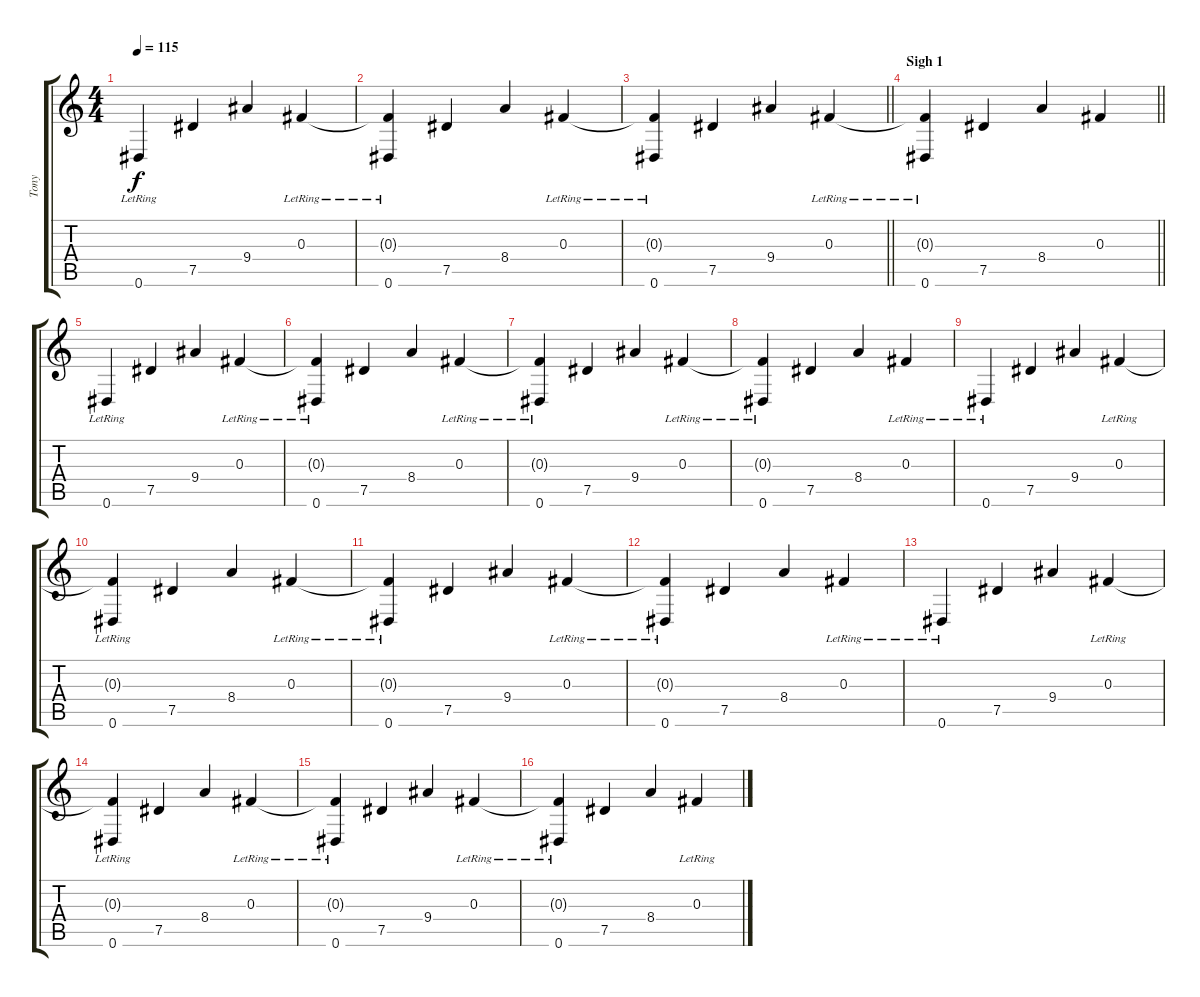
\track ("Tony" "Tony") {instrument distortionguitar}
\staff {score tabs}
\tuning (Eb4 Bb3 Gb3 Db3 Ab2 Eb2) {hide}
\ts (4 4)
\tempo 115
\clef g2
\ks c
0.6{lr}.4{dy f} 7.5.4 9.4.4 0.3{lr}.4 |
(0.3{lr t} 0.6).4 7.5.4 8.4.4 0.3{lr}.4 |
\barLineRight lightlight
(0.3{lr t} 0.6).4 7.5.4 9.4.4 0.3{lr}.4 |
\section ("" "Sigh 1")
\barLineRight lightlight
(0.3{lr t} 0.6).4 7.5.4 8.4.4 0.3.4 |
0.6{lr}.4 7.5.4 9.4.4 0.3{lr}.4 |
(0.3{lr t} 0.6).4 7.5.4 8.4.4 0.3{lr}.4 |
(0.3{lr t} 0.6).4 7.5.4 9.4.4 0.3{lr}.4 |
(0.3{lr t} 0.6).4 7.5.4 8.4.4 0.3{lr}.4 |
0.6{lr}.4 7.5.4 9.4.4 0.3{lr}.4 |
(0.3{lr t} 0.6).4 7.5.4 8.4.4 0.3{lr}.4 |
(0.3{lr t} 0.6).4 7.5.4 9.4.4 0.3{lr}.4 |
(0.3{lr t} 0.6).4 7.5.4 8.4.4 0.3{lr}.4 |
0.6{lr}.4 7.5.4 9.4.4 0.3{lr}.4 |
(0.3{lr t} 0.6).4 7.5.4 8.4.4 0.3{lr}.4 |
(0.3{lr t} 0.6).4 7.5.4 9.4.4 0.3{lr}.4 |
(0.3{lr t} 0.6).4 7.5.4 8.4.4 0.3{lr}.4
